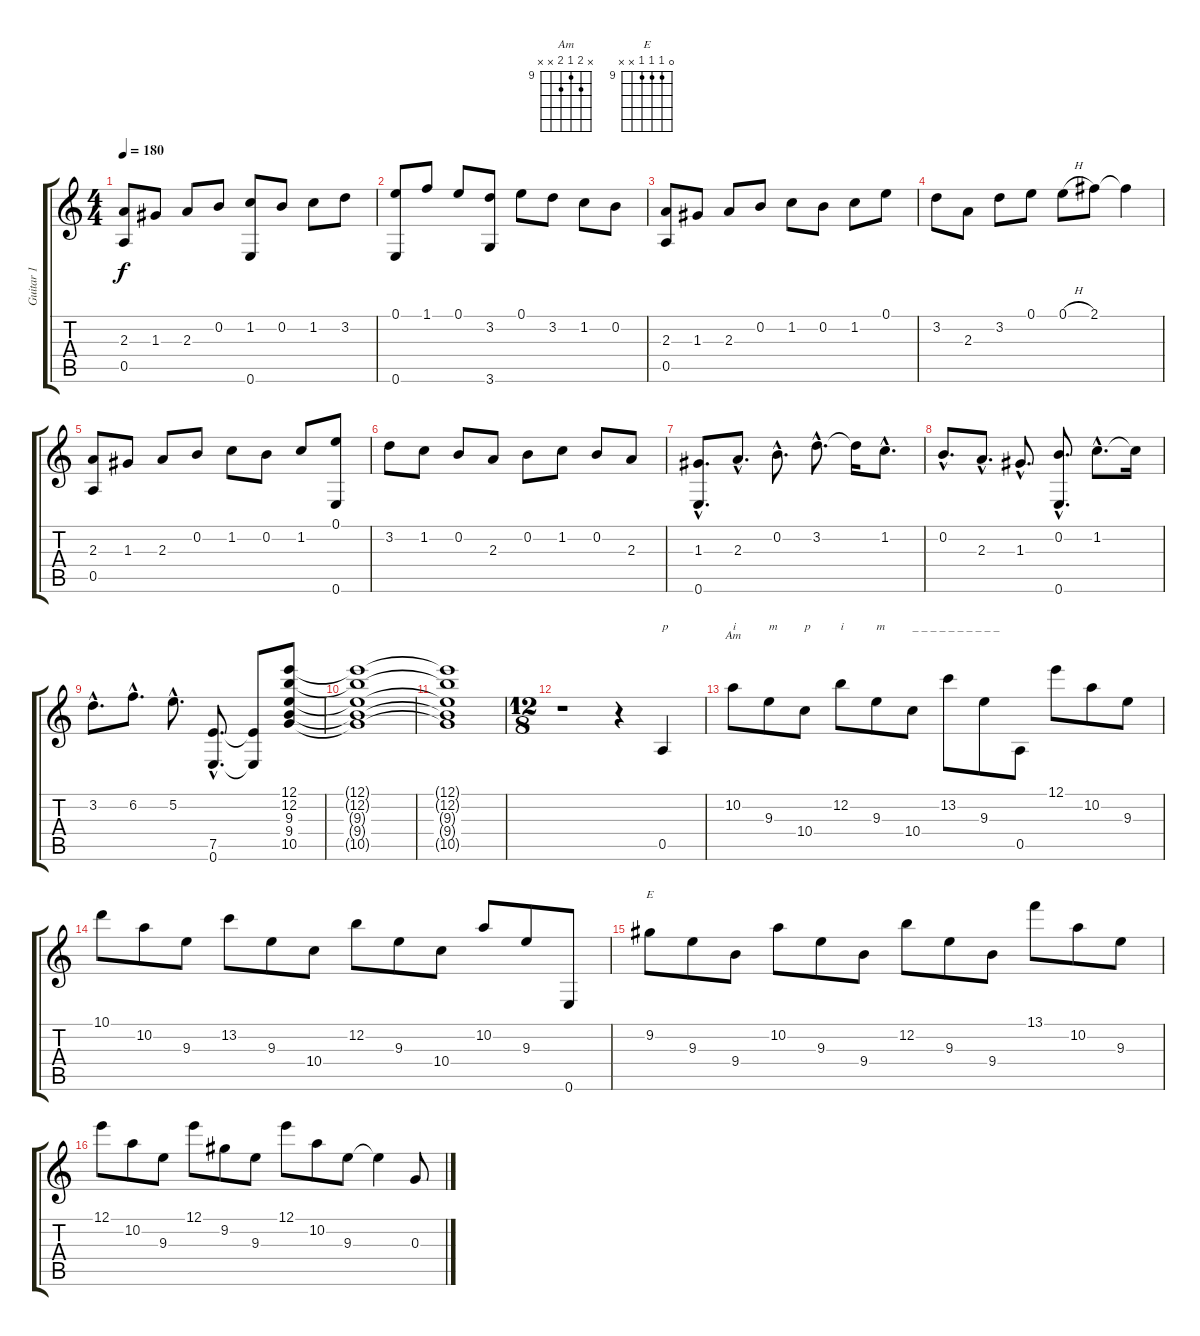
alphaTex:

\track ("Guitar 1" "Guitar 1") {instrument electricguitarmuted}
\staff {score tabs}
\tuning (E4 B3 G3 D3 A2 E2) {hide}
\chord ("Am" x 10 9 10 x x) {firstfret 9}
\chord ("E" 0 9 9 9 x x) {firstfret 9}
\ts (4 4)
\tempo 180
\clef g2
\ks c
(2.3 0.5).8{dy f instrument electricguitarmuted} 1.3.8 2.3.8 0.2.8 (1.2 0.6).8 0.2.8 1.2.8 3.2.8 |
(0.1 0.6).8 1.1.8 0.1.8 (3.2 3.6).8 0.1.8 3.2.8 1.2.8 0.2.8 |
(2.3 0.5).8 1.3.8 2.3.8 0.2.8 1.2.8 0.2.8 1.2.8 0.1.8 |
3.2.8 2.3.8 3.2.8 0.1.8 0.1{h}.8 2.1.8 2.1{t}.4 |
(2.3 0.5).8 1.3.8 2.3.8 0.2.8 1.2.8 0.2.8 1.2.8 (0.1 0.6).8 |
3.2.8 1.2.8 0.2.8 2.3.8 0.2.8 1.2.8 0.2.8 2.3.8 |
(1.3{hac} 0.6{hac}).8{d} 2.3{hac}.8{d} 0.2{hac}.8{d} 3.2{hac}.8{d} 3.2{t}.16 1.2{hac}.8{d} |
0.2{hac}.8{d} 2.3{hac}.8{d} 1.3{hac}.8{d} (0.2{hac} 0.6{hac}).8{d} 1.2{hac}.8{d} 1.2{t}.16 |
3.2{hac}.8{d} 6.2{hac}.8{d} 5.2{hac}.8{d} (7.5{hac} 0.6{hac}).8{d} (7.5{t} 0.6{t}).8 (12.1 12.2 9.3 9.4 10.5).8 |
(12.1{t} 12.2{t} 9.3{t} 9.4{t} 10.5{t}).1 |
(12.1{t} 12.2{t} 9.3{t} 9.4{t} 10.5{t}).1 |
\ts (12 8)
r.1 r.4 0.5.4{txt "p"} |
10.2.8{ch "Am" txt "i"} 9.3.8{txt "m"} 10.4.8{txt "p"} 12.2.8{txt "i"} 9.3.8{txt "m"} 10.4.8{txt "_ _ _ _ _ _ _ _ _ _ "} 13.2.8 9.3.8 0.5.8 12.1.8 10.2.8 9.3.8 |
10.1.8 10.2.8 9.3.8 13.2.8 9.3.8 10.4.8 12.2.8 9.3.8 10.4.8 10.2.8 9.3.8 0.6.8 |
9.2.8{ch "E"} 9.3.8 9.4.8 10.2.8 9.3.8 9.4.8 12.2.8 9.3.8 9.4.8 13.1.8 10.2.8 9.3.8 |
12.1.8 10.2.8 9.3.8 12.1.8 9.2.8 9.3.8 12.1.8 10.2.8 9.3.8 9.3{t}.4 0.3.8
